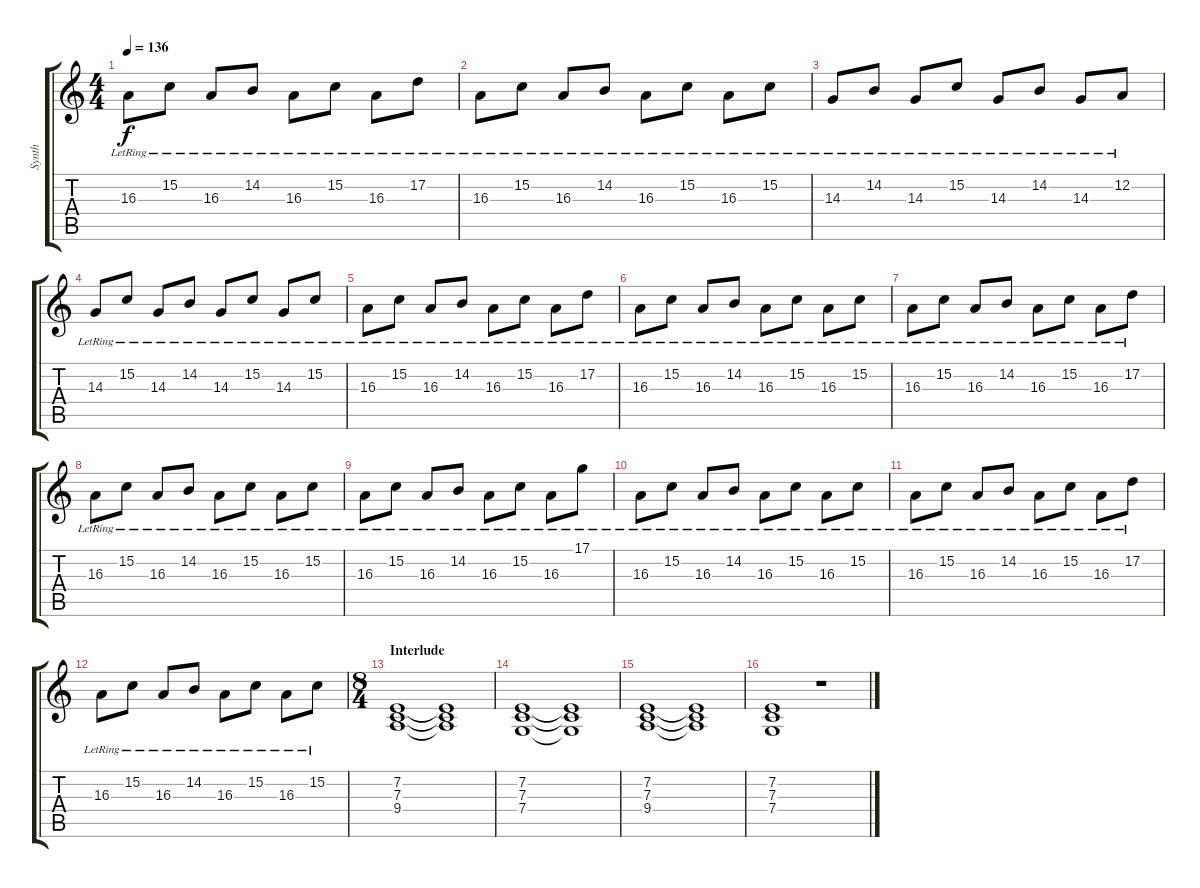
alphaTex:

\track ("Synth" "Synth") {instrument stringensemble2}
\staff {score tabs}
\tuning (D4 A3 F3 C3 G2 D2) {hide}
\ts (4 4)
\tempo 136
\clef g2
\ks c
16.3{lr}.8{dy f} 15.2{lr}.8 16.3{lr}.8 14.2{lr}.8 16.3{lr}.8 15.2{lr}.8 16.3{lr}.8 17.2{lr}.8 |
16.3{lr}.8 15.2{lr}.8 16.3{lr}.8 14.2{lr}.8 16.3{lr}.8 15.2{lr}.8 16.3{lr}.8 15.2{lr}.8 |
14.3{lr}.8 14.2{lr}.8 14.3{lr}.8 15.2{lr}.8 14.3{lr}.8 14.2{lr}.8 14.3{lr}.8 12.2{lr}.8 |
14.3{lr}.8 15.2{lr}.8 14.3{lr}.8 14.2{lr}.8 14.3{lr}.8 15.2{lr}.8 14.3{lr}.8 15.2{lr}.8 |
16.3{lr}.8 15.2{lr}.8 16.3{lr}.8 14.2{lr}.8 16.3{lr}.8 15.2{lr}.8 16.3{lr}.8 17.2{lr}.8 |
16.3{lr}.8 15.2{lr}.8 16.3{lr}.8 14.2{lr}.8 16.3{lr}.8 15.2{lr}.8 16.3{lr}.8 15.2{lr}.8 |
16.3{lr}.8 15.2{lr}.8 16.3{lr}.8 14.2{lr}.8 16.3{lr}.8 15.2{lr}.8 16.3{lr}.8 17.2{lr}.8 |
16.3{lr}.8 15.2{lr}.8 16.3{lr}.8 14.2{lr}.8 16.3{lr}.8 15.2{lr}.8 16.3{lr}.8 15.2{lr}.8 |
16.3{lr}.8 15.2{lr}.8 16.3{lr}.8 14.2{lr}.8 16.3{lr}.8 15.2{lr}.8 16.3{lr}.8 17.1{lr}.8 |
16.3{lr}.8 15.2{lr}.8 16.3{lr}.8 14.2{lr}.8 16.3{lr}.8 15.2{lr}.8 16.3{lr}.8 15.2{lr}.8 |
16.3{lr}.8 15.2{lr}.8 16.3{lr}.8 14.2{lr}.8 16.3{lr}.8 15.2{lr}.8 16.3{lr}.8 17.2{lr}.8 |
16.3{lr}.8 15.2{lr}.8 16.3{lr}.8 14.2{lr}.8 16.3{lr}.8 15.2{lr}.8 16.3{lr}.8 15.2{lr}.8 |
\ts (8 4)
\section ("" "Interlude")
(7.2 7.3 9.4).1{volume 13 instrument stringensemble1} (7.2{t} 7.3{t} 9.4{t}).1 |
(7.2 7.3 7.4).1 (7.2{t} 7.3{t} 7.4{t}).1 |
(7.2 7.3 9.4).1 (7.2{t} 7.3{t} 9.4{t}).1 |
(7.2 7.3 7.4).1 r.1
